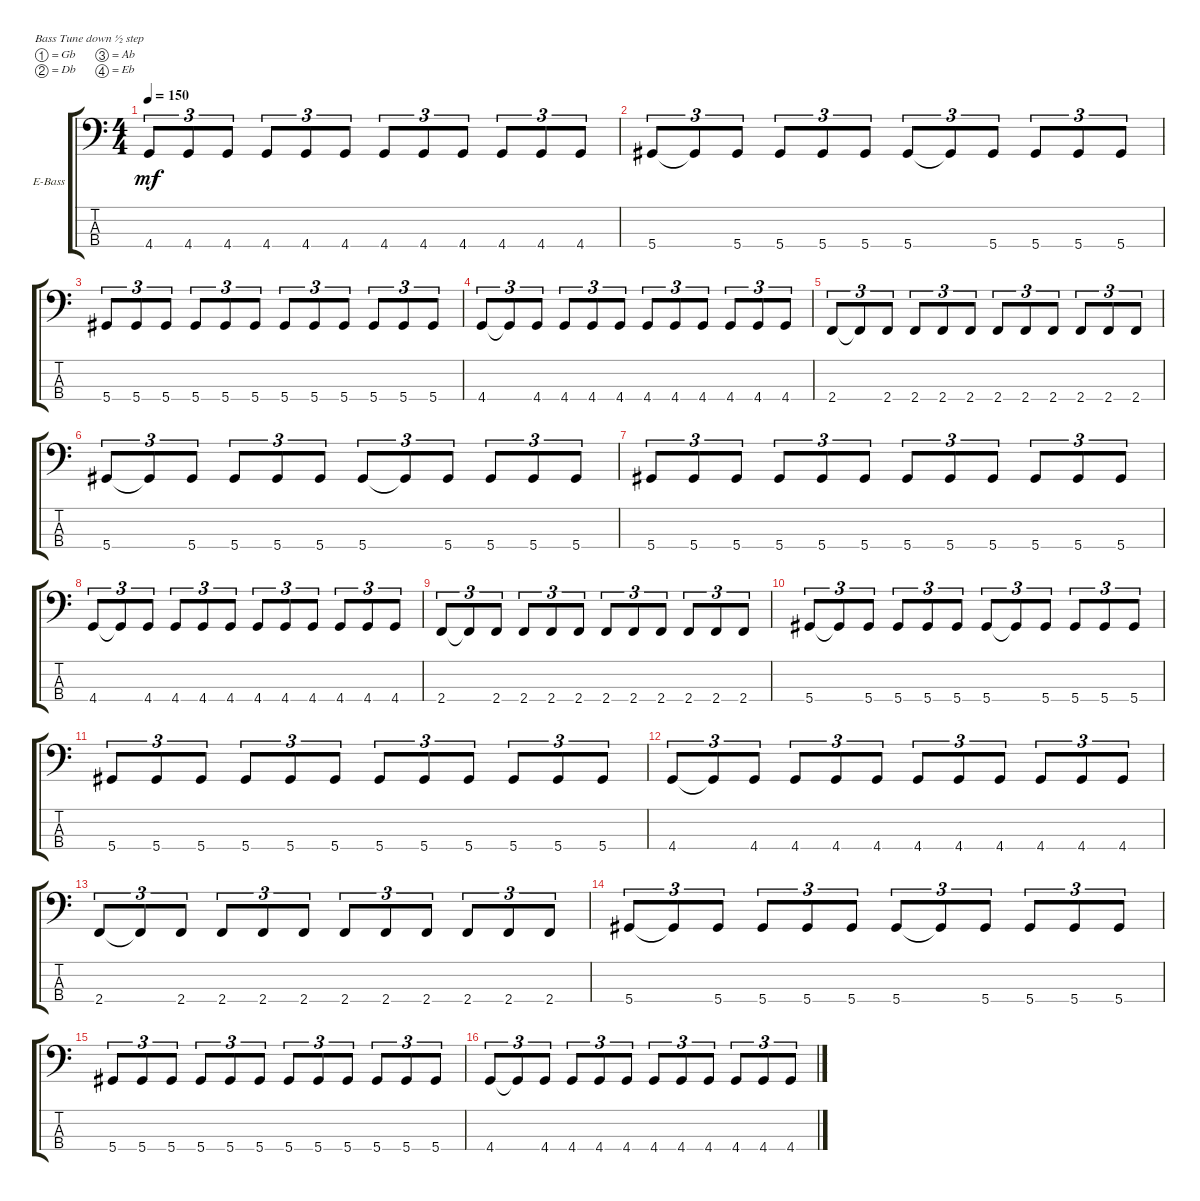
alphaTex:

\bracketExtendMode groupsimilarinstruments
\firstSystemTrackNameOrientation horizontal
\otherSystemsTrackNameOrientation horizontal
\track ("Electric Bass" "E-Bass") {instrument electricbassfinger}
\staff {score tabs}
\tuning (Gb2 Db2 Ab1 Eb1)
\ts (4 4)
\tempo 150
\clef f4
\ks c
4.4.8{tu (3 2) dy mf} 4.4.8{tu (3 2)} 4.4.8{tu (3 2)} 4.4.8{tu (3 2)} 4.4.8{tu (3 2)} 4.4.8{tu (3 2)} 4.4.8{tu (3 2)} 4.4.8{tu (3 2)} 4.4.8{tu (3 2)} 4.4.8{tu (3 2)} 4.4.8{tu (3 2)} 4.4.8{tu (3 2)} |
5.4.8{tu (3 2)} 5.4{t}.8{tu (3 2)} 5.4.8{tu (3 2)} 5.4.8{tu (3 2)} 5.4.8{tu (3 2)} 5.4.8{tu (3 2)} 5.4.8{tu (3 2)} 5.4{t}.8{tu (3 2)} 5.4.8{tu (3 2)} 5.4.8{tu (3 2)} 5.4.8{tu (3 2)} 5.4.8{tu (3 2)} |
5.4.8{tu (3 2)} 5.4.8{tu (3 2)} 5.4.8{tu (3 2)} 5.4.8{tu (3 2)} 5.4.8{tu (3 2)} 5.4.8{tu (3 2)} 5.4.8{tu (3 2)} 5.4.8{tu (3 2)} 5.4.8{tu (3 2)} 5.4.8{tu (3 2)} 5.4.8{tu (3 2)} 5.4.8{tu (3 2)} |
4.4.8{tu (3 2)} 4.4{t}.8{tu (3 2)} 4.4.8{tu (3 2)} 4.4.8{tu (3 2)} 4.4.8{tu (3 2)} 4.4.8{tu (3 2)} 4.4.8{tu (3 2)} 4.4.8{tu (3 2)} 4.4.8{tu (3 2)} 4.4.8{tu (3 2)} 4.4.8{tu (3 2)} 4.4.8{tu (3 2)} |
2.4.8{tu (3 2)} 2.4{t}.8{tu (3 2)} 2.4.8{tu (3 2)} 2.4.8{tu (3 2)} 2.4.8{tu (3 2)} 2.4.8{tu (3 2)} 2.4.8{tu (3 2)} 2.4.8{tu (3 2)} 2.4.8{tu (3 2)} 2.4.8{tu (3 2)} 2.4.8{tu (3 2)} 2.4.8{tu (3 2)} |
5.4.8{tu (3 2)} 5.4{t}.8{tu (3 2)} 5.4.8{tu (3 2)} 5.4.8{tu (3 2)} 5.4.8{tu (3 2)} 5.4.8{tu (3 2)} 5.4.8{tu (3 2)} 5.4{t}.8{tu (3 2)} 5.4.8{tu (3 2)} 5.4.8{tu (3 2)} 5.4.8{tu (3 2)} 5.4.8{tu (3 2)} |
5.4.8{tu (3 2)} 5.4.8{tu (3 2)} 5.4.8{tu (3 2)} 5.4.8{tu (3 2)} 5.4.8{tu (3 2)} 5.4.8{tu (3 2)} 5.4.8{tu (3 2)} 5.4.8{tu (3 2)} 5.4.8{tu (3 2)} 5.4.8{tu (3 2)} 5.4.8{tu (3 2)} 5.4.8{tu (3 2)} |
4.4.8{tu (3 2)} 4.4{t}.8{tu (3 2)} 4.4.8{tu (3 2)} 4.4.8{tu (3 2)} 4.4.8{tu (3 2)} 4.4.8{tu (3 2)} 4.4.8{tu (3 2)} 4.4.8{tu (3 2)} 4.4.8{tu (3 2)} 4.4.8{tu (3 2)} 4.4.8{tu (3 2)} 4.4.8{tu (3 2)} |
2.4.8{tu (3 2)} 2.4{t}.8{tu (3 2)} 2.4.8{tu (3 2)} 2.4.8{tu (3 2)} 2.4.8{tu (3 2)} 2.4.8{tu (3 2)} 2.4.8{tu (3 2)} 2.4.8{tu (3 2)} 2.4.8{tu (3 2)} 2.4.8{tu (3 2)} 2.4.8{tu (3 2)} 2.4.8{tu (3 2)} |
5.4.8{tu (3 2)} 5.4{t}.8{tu (3 2)} 5.4.8{tu (3 2)} 5.4.8{tu (3 2)} 5.4.8{tu (3 2)} 5.4.8{tu (3 2)} 5.4.8{tu (3 2)} 5.4{t}.8{tu (3 2)} 5.4.8{tu (3 2)} 5.4.8{tu (3 2)} 5.4.8{tu (3 2)} 5.4.8{tu (3 2)} |
5.4.8{tu (3 2)} 5.4.8{tu (3 2)} 5.4.8{tu (3 2)} 5.4.8{tu (3 2)} 5.4.8{tu (3 2)} 5.4.8{tu (3 2)} 5.4.8{tu (3 2)} 5.4.8{tu (3 2)} 5.4.8{tu (3 2)} 5.4.8{tu (3 2)} 5.4.8{tu (3 2)} 5.4.8{tu (3 2)} |
4.4.8{tu (3 2)} 4.4{t}.8{tu (3 2)} 4.4.8{tu (3 2)} 4.4.8{tu (3 2)} 4.4.8{tu (3 2)} 4.4.8{tu (3 2)} 4.4.8{tu (3 2)} 4.4.8{tu (3 2)} 4.4.8{tu (3 2)} 4.4.8{tu (3 2)} 4.4.8{tu (3 2)} 4.4.8{tu (3 2)} |
2.4.8{tu (3 2)} 2.4{t}.8{tu (3 2)} 2.4.8{tu (3 2)} 2.4.8{tu (3 2)} 2.4.8{tu (3 2)} 2.4.8{tu (3 2)} 2.4.8{tu (3 2)} 2.4.8{tu (3 2)} 2.4.8{tu (3 2)} 2.4.8{tu (3 2)} 2.4.8{tu (3 2)} 2.4.8{tu (3 2)} |
5.4.8{tu (3 2)} 5.4{t}.8{tu (3 2)} 5.4.8{tu (3 2)} 5.4.8{tu (3 2)} 5.4.8{tu (3 2)} 5.4.8{tu (3 2)} 5.4.8{tu (3 2)} 5.4{t}.8{tu (3 2)} 5.4.8{tu (3 2)} 5.4.8{tu (3 2)} 5.4.8{tu (3 2)} 5.4.8{tu (3 2)} |
5.4.8{tu (3 2)} 5.4.8{tu (3 2)} 5.4.8{tu (3 2)} 5.4.8{tu (3 2)} 5.4.8{tu (3 2)} 5.4.8{tu (3 2)} 5.4.8{tu (3 2)} 5.4.8{tu (3 2)} 5.4.8{tu (3 2)} 5.4.8{tu (3 2)} 5.4.8{tu (3 2)} 5.4.8{tu (3 2)} |
4.4.8{tu (3 2)} 4.4{t}.8{tu (3 2)} 4.4.8{tu (3 2)} 4.4.8{tu (3 2)} 4.4.8{tu (3 2)} 4.4.8{tu (3 2)} 4.4.8{tu (3 2)} 4.4.8{tu (3 2)} 4.4.8{tu (3 2)} 4.4.8{tu (3 2)} 4.4.8{tu (3 2)} 4.4.8{tu (3 2)}
